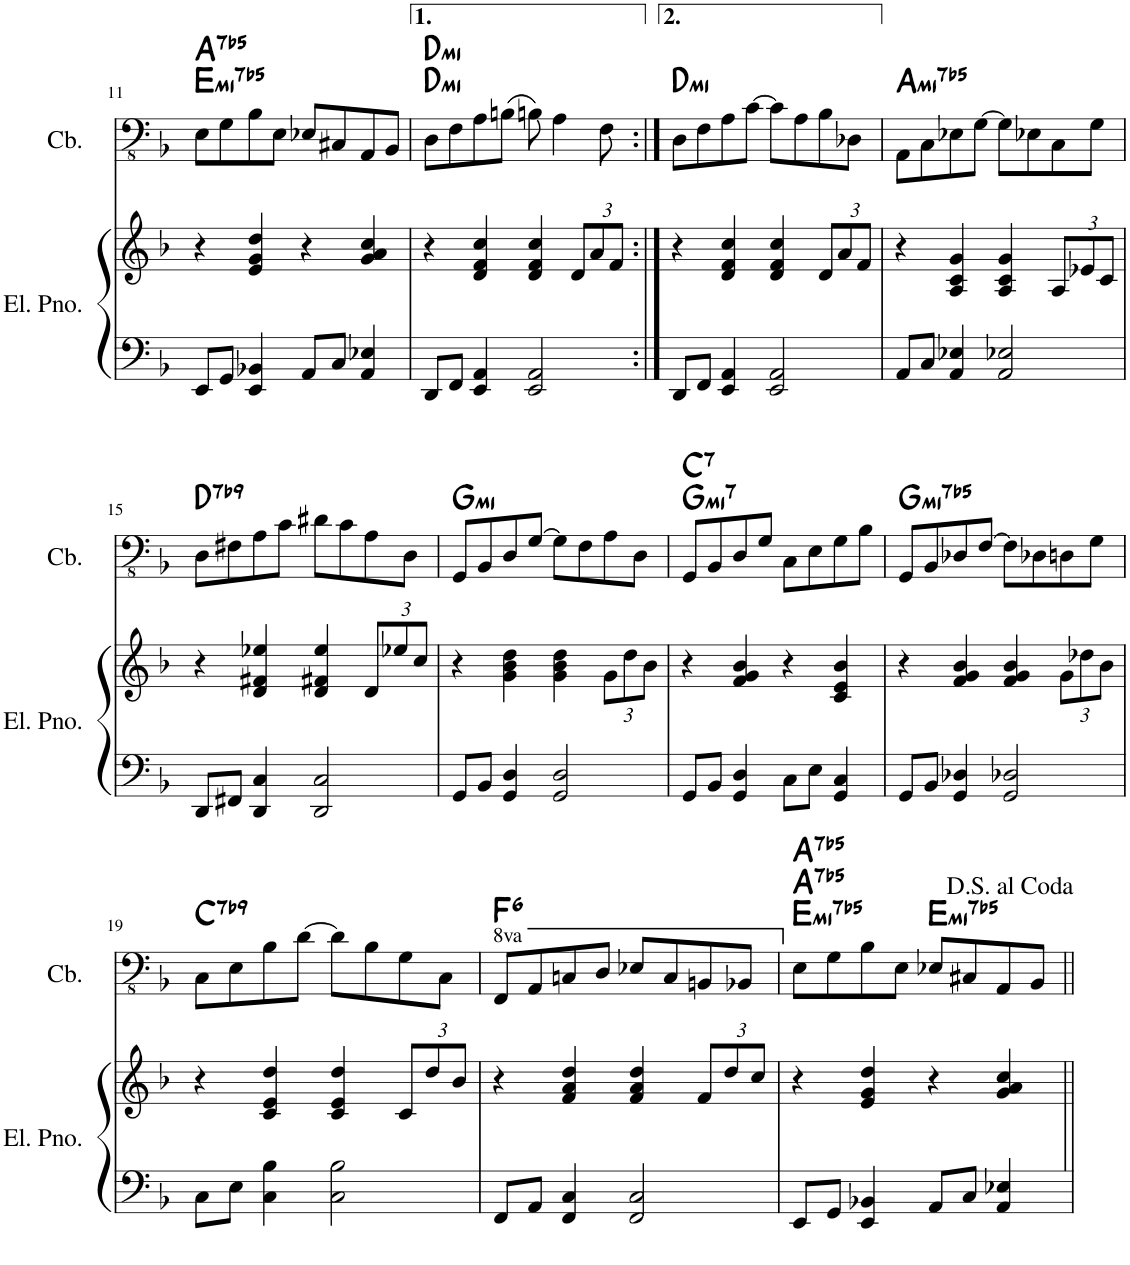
**kern	**kern	**kern	**harte
*part2	*part2	*part1	*part1
*staff3	*staff2	*staff1	*
*I"Electric Piano	*	*I"Double Bass	*
*I'El. Pno.	*	*	*
!!LO:PB:g=z
*clefF4	*clefG2	*clefFv4	*
*	*	*Trd7c12	*
*k[b-]	*k[b-]	*k[b-]	*
*M4/4	*M4/4	*M4/4	*
=11	=11	=11	=11
!	!	!	!LO:H:n=1:kt=m7b5
!	!	!	!LO:H:n=2:kt=7
8EE/L	4r	8EE\L	E:hdim7 A:(3,b5,b7)
8GG/J	.	8GG\	.
4EE/ 4BB-X/	4e/ 4g/ 4dd/	8BB-\	.
.	.	8EE\J	.
8AA/L	4r	8EE-X/L	.
8C/J	.	8CC#X/	.
4AA/ 4E-X/	4g/ 4a/ 4cc/	8AAA/	.
.	.	8BBB-/J	.
=12	=12	=12	=12
!	!	!	!LO:H:n=1:kt=m
!	!	!	!LO:H:n=2:kt=m
8DD/L	4r	8DD\L	D:min D:min
8FF/J	.	8FF\	.
4EE/ 4AA/	4d/ 4f/ 4cc/	8AA\	.
.	.	(8BBn\J	.
2EE/ 2AA/	4d/ 4f/ 4cc/	8BBn\)	.
.	.	4AA\	.
*	*Xbrackettup	*	*
.	12d/L	.	.
.	12a/	.	.
.	.	8FF\	.
.	12f/J	.	.
=13:|!	=13:|!	=13:|!	=13:|!
!	!	!	!LO:H:kt=m
8DD/L	4r	8DD\L	D:min
8FF/J	.	8FF\	.
4EE/ 4AA/	4d/ 4f/ 4cc/	8AA\	.
.	.	[8C\J	.
2EE/ 2AA/	4d/ 4f/ 4cc/	8C\L]	.
.	.	8AA\	.
.	12d/L	8BB-\	.
.	12a/	.	.
.	.	8DD-X\J	.
.	12f/J	.	.
=14	=14	=14	=14
!	!	!	!LO:H:kt=m7b5
8AA/L	4r	8AAA\L	A:hdim7
8C/J	.	8CC\	.
4AA/ 4E-X/	4A/ 4c/ 4g/	8EE-X\	.
.	.	[8GG\J	.
2AA/ 2E-X/	4A/ 4c/ 4g/	8GG\L]	.
.	.	8EE-X\	.
.	12A/L	8CC\	.
.	12e-X/	.	.
.	.	8GG\J	.
.	12c/J	.	.
!!LO:LB:g=z
=15	=15	=15	=15
!	!	!	!LO:H:kt=7
8DD/L	4r	8DD\L	D:7(b9)
8FF#X/J	.	8FF#X\	.
4DD/ 4C/	4d/ 4f#X/ 4ee-X/	8AA\	.
.	.	8C\J	.
2DD/ 2C/	4d/ 4f#X/ 4ee-/	8D#X\L	.
.	.	8C\	.
.	12d/L	8AA\	.
.	12ee-X/	.	.
.	.	8DD\J	.
.	12cc/J	.	.
=16	=16	=16	=16
!	!	!	!LO:H:kt=m
8GG/L	4r	8GGG/L	G:min
8BB-/J	.	8BBB-/	.
4GG/ 4D/	4g\ 4b-\ 4dd\	8DD/	.
.	.	[8GG/J	.
2GG/ 2D/	4g\ 4b-\ 4dd\	8GG\L]	.
.	.	8FF\	.
.	12g\L	8AA\	.
.	12dd\	.	.
.	.	8DD\J	.
.	12b-\J	.	.
=17	=17	=17	=17
!	!	!	!LO:H:n=1:kt=m7
!	!	!	!LO:H:n=2:kt=7
8GG/L	4r	8GGG/L	G:min7 C:7
8BB-/J	.	8BBB-/	.
4GG/ 4D/	4f/ 4g/ 4b-/	8DD/	.
.	.	8GG/J	.
8C\L	4r	8CC\L	.
8E\J	.	8EE\	.
4GG/ 4C/	4c/ 4e/ 4b-/	8GG\	.
.	.	8BB-\J	.
=18	=18	=18	=18
!	!	!	!LO:H:kt=m7b5
8GG/L	4r	8GGG/L	G:hdim7
8BB-/J	.	8BBB-/	.
4GG/ 4D-X/	4f/ 4g/ 4b-/	8DD-X/	.
.	.	[8FF/J	.
2GG/ 2D-X/	4f/ 4g/ 4b-/	8FF\L]	.
.	.	8DD-X\	.
.	12g\L	8DDn\	.
.	12dd-X\	.	.
.	.	8GG\J	.
.	12b-\J	.	.
!!LO:LB:g=z
=19	=19	=19	=19
!	!	!	!LO:H:kt=7
8C\L	4r	8CC\L	C:7(b9)
8E\J	.	8EE\	.
4C\ 4B-\	4c/ 4e/ 4dd/	8BB-\	.
.	.	[8D\J	.
2C\ 2B-\	4c/ 4e/ 4dd/	8D\L]	.
.	.	8BB-\	.
.	12c/L	8GG\	.
.	12dd/	.	.
.	.	8CC\J	.
.	12b-/J	.	.
=20	=20	=20	=20
*	*	*8va	*
!	!	!	!LO:H:kt=6
8FF/L	4r	8FF/L	F:maj6
8AA/J	.	8AA/	.
4FF/ 4C/	4f/ 4a/ 4dd/	8Cn/	.
.	.	8D/J	.
2FF/ 2C/	4f/ 4a/ 4dd/	8E-X/L	.
.	.	8C/	.
.	12f/L	8BBn/	.
.	12dd/	.	.
.	.	8BB-X/J	.
.	12cc/J	.	.
=21	=21	=21	=21
*	*	*X8va	*
!	!	!	!LO:H:n=1:kt=m7b5
!	!	!	!LO:H:n=2:kt=7
!	!	!	!LO:H:n=3:kt=7
8EE/L	4r	8EE\L	E:hdim7 A:(3,b5,b7) A:(3,b5,b7)
8GG/J	.	8GG\	.
4EE/ 4BB-X/	4e/ 4g/ 4dd/	8BB-\	.
.	.	8EE\J	.
!	!	!	!LO:H:kt=m7b5
8AA/L	4r	8EE-X/L	E:hdim7
8C/J	.	8CC#X/	.
4AA/ 4E-X/	4g/ 4a/ 4cc/	8AAA/	.
.	.	8BBB-/J	.
=||	=||	=||	=||
*-	*-	*-	*-
